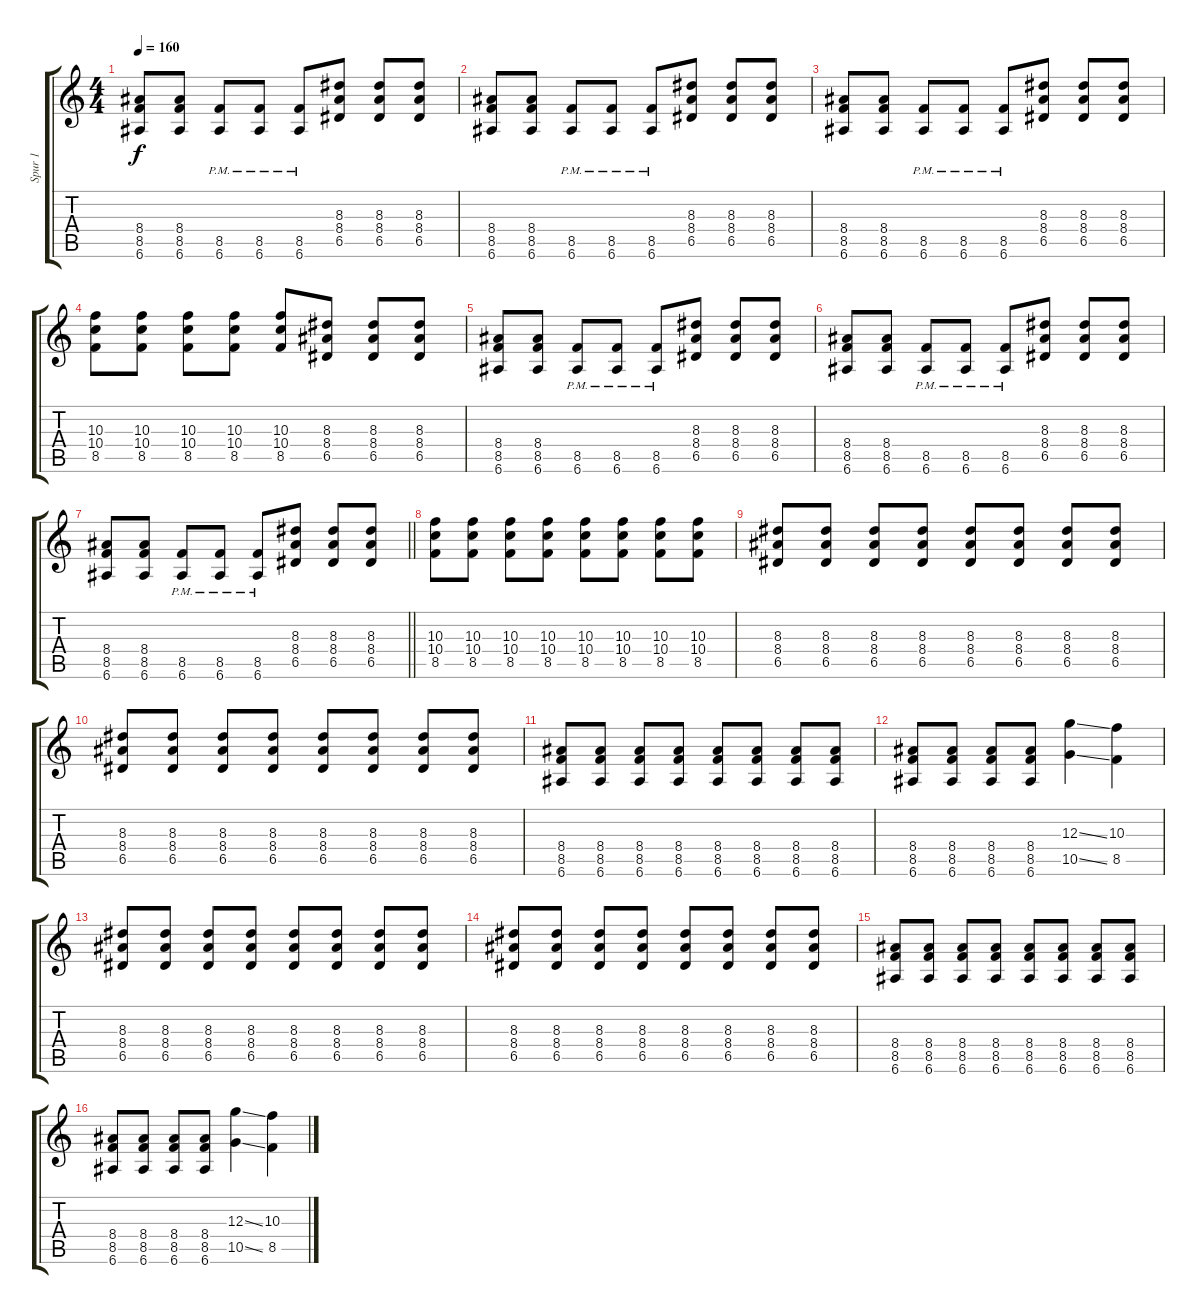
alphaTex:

\track ("Spur 1" "Spur 1") {instrument distortionguitar}
\staff {score tabs}
\tuning (E4 B3 G3 D3 A2 E2) {hide}
\ts (4 4)
\tempo 160
\clef g2
\ks c
(8.4 8.5 6.6).8{dy f} (8.4 8.5 6.6).8 (8.5{pm} 6.6{pm}).8 (8.5{pm} 6.6{pm}).8 (8.5{pm} 6.6{pm}).8 (8.3 8.4 6.5).8 (8.3 8.4 6.5).8 (8.3 8.4 6.5).8 |
(8.4 8.5 6.6).8 (8.4 8.5 6.6).8 (8.5{pm} 6.6{pm}).8 (8.5{pm} 6.6{pm}).8 (8.5{pm} 6.6{pm}).8 (8.3 8.4 6.5).8 (8.3 8.4 6.5).8 (8.3 8.4 6.5).8 |
(8.4 8.5 6.6).8 (8.4 8.5 6.6).8 (8.5{pm} 6.6{pm}).8 (8.5{pm} 6.6{pm}).8 (8.5{pm} 6.6{pm}).8 (8.3 8.4 6.5).8 (8.3 8.4 6.5).8 (8.3 8.4 6.5).8 |
(10.3 10.4 8.5).8 (10.3 10.4 8.5).8 (10.3 10.4 8.5).8 (10.3 10.4 8.5).8 (10.3 10.4 8.5).8 (8.3 8.4 6.5).8 (8.3 8.4 6.5).8 (8.3 8.4 6.5).8 |
(8.4 8.5 6.6).8 (8.4 8.5 6.6).8 (8.5{pm} 6.6{pm}).8 (8.5{pm} 6.6{pm}).8 (8.5{pm} 6.6{pm}).8 (8.3 8.4 6.5).8 (8.3 8.4 6.5).8 (8.3 8.4 6.5).8 |
(8.4 8.5 6.6).8 (8.4 8.5 6.6).8 (8.5{pm} 6.6{pm}).8 (8.5{pm} 6.6{pm}).8 (8.5{pm} 6.6{pm}).8 (8.3 8.4 6.5).8 (8.3 8.4 6.5).8 (8.3 8.4 6.5).8 |
\barLineRight lightlight
(8.4 8.5 6.6).8 (8.4 8.5 6.6).8 (8.5{pm} 6.6{pm}).8 (8.5{pm} 6.6{pm}).8 (8.5{pm} 6.6{pm}).8 (8.3 8.4 6.5).8 (8.3 8.4 6.5).8 (8.3 8.4 6.5).8 |
(10.3 10.4 8.5).8 (10.3 10.4 8.5).8 (10.3 10.4 8.5).8 (10.3 10.4 8.5).8 (10.3 10.4 8.5).8 (10.3 10.4 8.5).8 (10.3 10.4 8.5).8 (10.3 10.4 8.5).8 |
(8.3 8.4 6.5).8 (8.3 8.4 6.5).8 (8.3 8.4 6.5).8 (8.3 8.4 6.5).8 (8.3 8.4 6.5).8 (8.3 8.4 6.5).8 (8.3 8.4 6.5).8 (8.3 8.4 6.5).8 |
(8.3 8.4 6.5).8 (8.3 8.4 6.5).8 (8.3 8.4 6.5).8 (8.3 8.4 6.5).8 (8.3 8.4 6.5).8 (8.3 8.4 6.5).8 (8.3 8.4 6.5).8 (8.3 8.4 6.5).8 |
(8.4 8.5 6.6).8 (8.4 8.5 6.6).8 (8.4 8.5 6.6).8 (8.4 8.5 6.6).8 (8.4 8.5 6.6).8 (8.4 8.5 6.6).8 (8.4 8.5 6.6).8 (8.4 8.5 6.6).8 |
(8.4 8.5 6.6).8 (8.4 8.5 6.6).8 (8.4 8.5 6.6).8 (8.4 8.5 6.6).8 (12.3{ss} 10.5{ss}).4 (10.3 8.5).4 |
(8.3 8.4 6.5).8 (8.3 8.4 6.5).8 (8.3 8.4 6.5).8 (8.3 8.4 6.5).8 (8.3 8.4 6.5).8 (8.3 8.4 6.5).8 (8.3 8.4 6.5).8 (8.3 8.4 6.5).8 |
(8.3 8.4 6.5).8 (8.3 8.4 6.5).8 (8.3 8.4 6.5).8 (8.3 8.4 6.5).8 (8.3 8.4 6.5).8 (8.3 8.4 6.5).8 (8.3 8.4 6.5).8 (8.3 8.4 6.5).8 |
(8.4 8.5 6.6).8 (8.4 8.5 6.6).8 (8.4 8.5 6.6).8 (8.4 8.5 6.6).8 (8.4 8.5 6.6).8 (8.4 8.5 6.6).8 (8.4 8.5 6.6).8 (8.4 8.5 6.6).8 |
(8.4 8.5 6.6).8 (8.4 8.5 6.6).8 (8.4 8.5 6.6).8 (8.4 8.5 6.6).8 (12.3{ss} 10.5{ss}).4 (10.3 8.5).4
